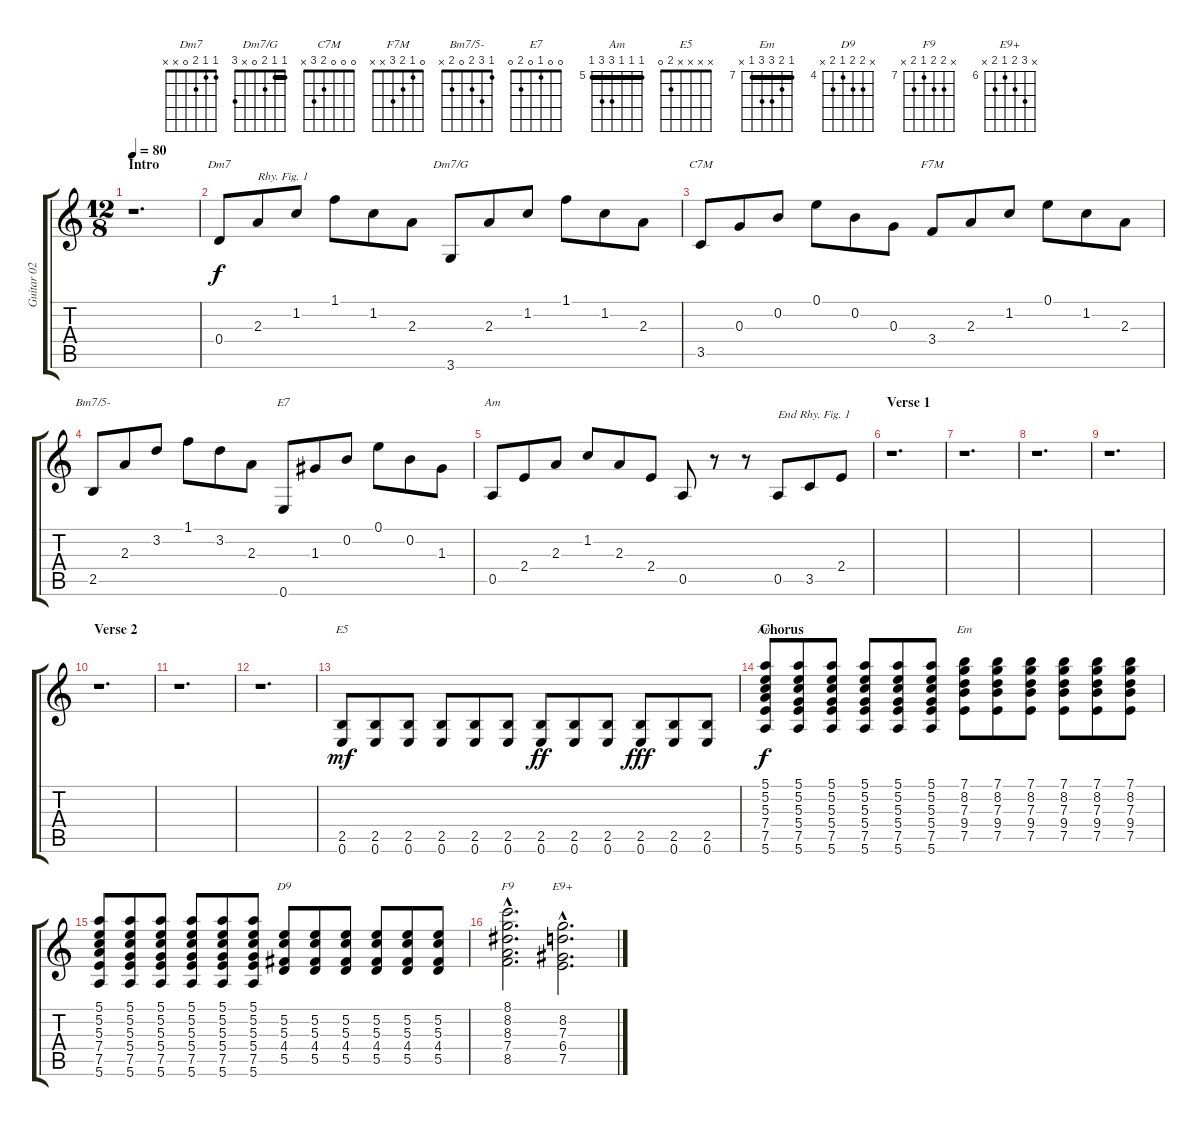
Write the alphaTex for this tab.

\track ("Guitar 02 - Rhythm" "Guitar 02 ") {instrument electricguitarclean}
\staff {score tabs}
\tuning (E4 B3 G3 D3 A2 E2) {hide}
\chord ("Dm7" 1 1 2 0 x x)
\chord ("Dm7/G" 1 1 2 0 x 3) {barre 1}
\chord ("C7M" 0 0 0 2 3 x)
\chord ("F7M" 0 1 2 3 x x)
\chord ("Bm7/5-" 1 3 2 0 2 x)
\chord ("E7" 0 0 1 0 2 0)
\chord ("Am" 0 1 2 2 0 x)
\chord ("E5" x x x x 2 0)
\chord ("Am" 5 5 5 7 7 5) {firstfret 5 barre 5}
\chord ("Em" 7 8 9 9 7 x) {firstfret 7 barre 7}
\chord ("D9" x 5 5 4 5 x) {firstfret 4}
\chord ("F9" x 8 8 7 8 x) {firstfret 7}
\chord ("E9+" x 8 7 6 7 x) {firstfret 6}
\ts (12 8)
\section ("" "Intro")
\tempo 80
\clef g2
\ks c
r.1{d dy f instrument electricguitarclean} |
0.4.8{ch "Dm7"} 2.3.8{txt "Rhy. Fig. 1"} 1.2.8 1.1.8 1.2.8 2.3.8 3.6.8{ch "Dm7/G"} 2.3.8 1.2.8 1.1.8 1.2.8 2.3.8 |
3.5.8{ch "C7M"} 0.3.8 0.2.8 0.1.8 0.2.8 0.3.8 3.4.8{ch "F7M"} 2.3.8 1.2.8 0.1.8 1.2.8 2.3.8 |
2.5.8{ch "Bm7/5-"} 2.3.8 3.2.8 1.1.8 3.2.8 2.3.8 0.6.8{ch "E7"} 1.3.8 0.2.8 0.1.8 0.2.8 1.3.8 |
0.5.8{ch "Am"} 2.4.8 2.3.8 1.2.8 2.3.8 2.4.8 0.5.8 r.8 r.8 0.5.8{txt "End Rhy. Fig. 1"} 3.5.8 2.4.8 |
\section ("" "Verse 1")
r.1{d} |
r.1{d} |
r.1{d} |
r.1{d} |
\section ("" "Verse 2")
r.1{d} |
r.1{d} |
r.1{d} |
(2.5 0.6).8{ch "E5" dy mf} (2.5 0.6).8 (2.5 0.6).8 (2.5 0.6).8 (2.5 0.6).8 (2.5 0.6).8 (2.5 0.6).8{dy ff} (2.5 0.6).8 (2.5 0.6).8 (2.5 0.6).8{dy fff} (2.5 0.6).8 (2.5 0.6).8 |
\section ("" "Chorus")
(5.1 5.2 5.3 7.4 7.5 5.6).8{ch "Am" dy f} (5.1 5.2 5.3 5.4 7.5 5.6).8 (5.1 5.2 5.3 5.4 7.5 5.6).8 (5.1 5.2 5.3 5.4 7.5 5.6).8 (5.1 5.2 5.3 5.4 7.5 5.6).8 (5.1 5.2 5.3 5.4 7.5 5.6).8 (7.1 8.2 7.3 9.4 7.5).8{ch "Em"} (7.1 8.2 7.3 9.4 7.5).8 (7.1 8.2 7.3 9.4 7.5).8 (7.1 8.2 7.3 9.4 7.5).8 (7.1 8.2 7.3 9.4 7.5).8 (7.1 8.2 7.3 9.4 7.5).8 |
(5.1 5.2 5.3 7.4 7.5 5.6).8 (5.1 5.2 5.3 5.4 7.5 5.6).8 (5.1 5.2 5.3 5.4 7.5 5.6).8 (5.1 5.2 5.3 5.4 7.5 5.6).8 (5.1 5.2 5.3 5.4 7.5 5.6).8 (5.1 5.2 5.3 5.4 7.5 5.6).8 (5.2 5.3 4.4 5.5).8{ch "D9"} (5.2 5.3 4.4 5.5).8 (5.2 5.3 4.4 5.5).8 (5.2 5.3 4.4 5.5).8 (5.2 5.3 4.4 5.5).8 (5.2 5.3 4.4 5.5).8 |
(8.1{hac} 8.2{hac} 8.3{hac} 7.4{hac} 8.5{hac}).2{d ch "F9"} (8.2{hac} 7.3{hac} 6.4{hac} 7.5{hac}).2{d ch "E9+"}
